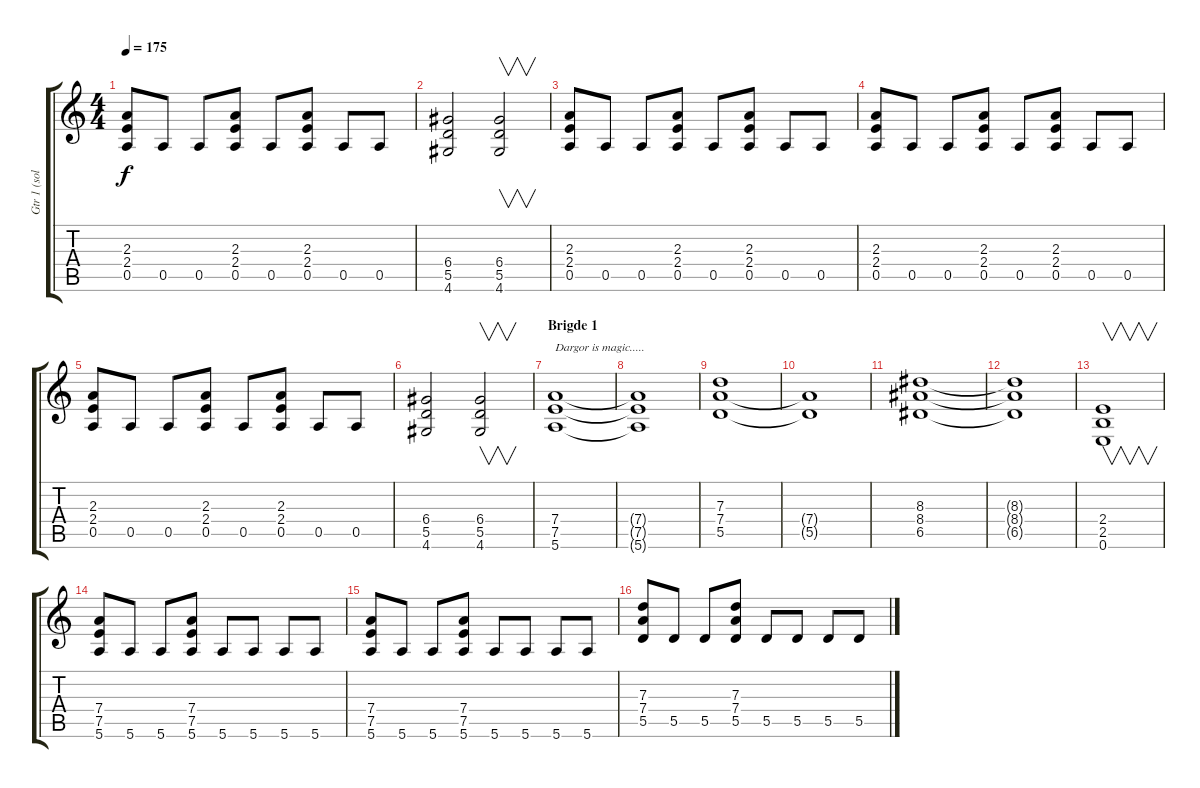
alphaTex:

\track ("Gtr 1 (solos)" "Gtr 1 (sol") {instrument overdrivenguitar}
\staff {score tabs}
\tuning (E4 B3 G3 D3 A2 E2) {hide}
\ts (4 4)
\tempo 175
\clef g2
\ks c
(2.3 2.4 0.5).8{dy f} 0.5.8 0.5.8 (2.3 2.4 0.5).8 0.5.8 (2.3 2.4 0.5).8 0.5.8 0.5.8 |
(6.4 5.5 4.6).2 (6.4 5.5 4.6).2{v} |
(2.3 2.4 0.5).8 0.5.8 0.5.8 (2.3 2.4 0.5).8 0.5.8 (2.3 2.4 0.5).8 0.5.8 0.5.8 |
(2.3 2.4 0.5).8 0.5.8 0.5.8 (2.3 2.4 0.5).8 0.5.8 (2.3 2.4 0.5).8 0.5.8 0.5.8 |
(2.3 2.4 0.5).8 0.5.8 0.5.8 (2.3 2.4 0.5).8 0.5.8 (2.3 2.4 0.5).8 0.5.8 0.5.8 |
(6.4 5.5 4.6).2 (6.4 5.5 4.6).2{v} |
\section ("" "Brigde 1")
(7.4 7.5 5.6).1{txt "Dargor is magic....."} |
(7.4{t} 7.5{t} 5.6{t}).1 |
(7.3 7.4 5.5).1 |
(7.4{t} 5.5{t}).1 |
(8.3 8.4 6.5).1 |
(8.3{t} 8.4{t} 6.5{t}).1 |
(2.4 2.5 0.6).1{v} |
(7.4 7.5 5.6).8 5.6.8 5.6.8 (7.4 7.5 5.6).8 5.6.8 5.6.8 5.6.8 5.6.8 |
(7.4 7.5 5.6).8 5.6.8 5.6.8 (7.4 7.5 5.6).8 5.6.8 5.6.8 5.6.8 5.6.8 |
(7.3 7.4 5.5).8 5.5.8 5.5.8 (7.3 7.4 5.5).8 5.5.8 5.5.8 5.5.8 5.5.8
